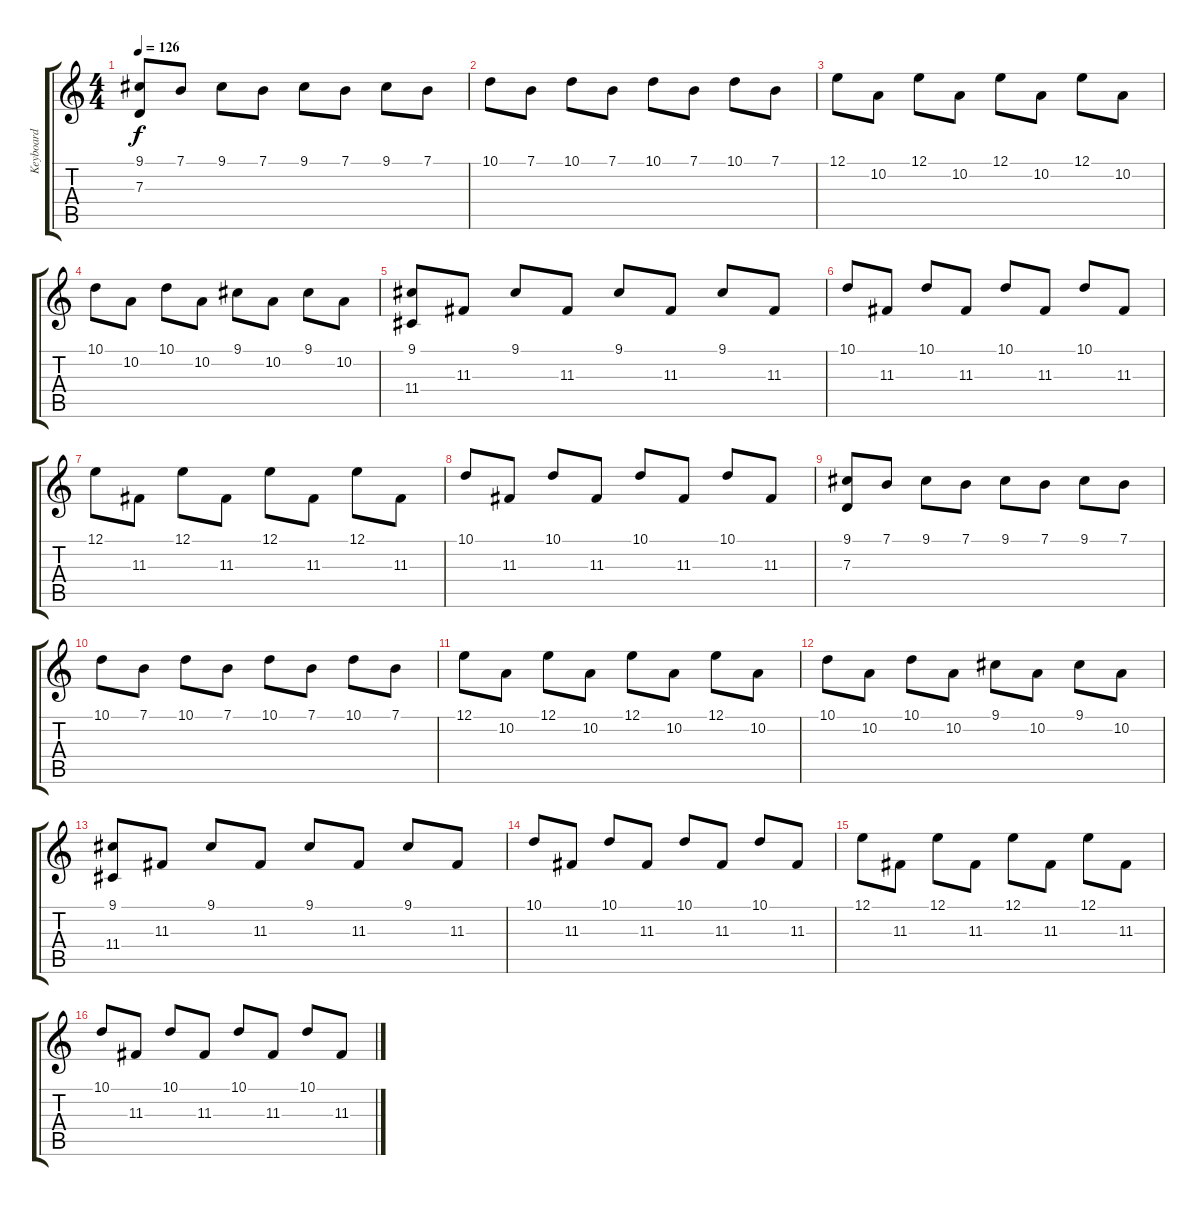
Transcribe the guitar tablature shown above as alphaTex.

\track ("Keyboard" "Keyboard") {instrument stringensemble2}
\staff {score tabs}
\tuning (E4 B3 G3 D3 A2 E2) {hide}
\ts (4 4)
\tempo 126
\clef g2
\ks c
(9.1 7.3).8{dy f} 7.1.8 9.1.8 7.1.8 9.1.8 7.1.8 9.1.8 7.1.8 |
10.1.8 7.1.8 10.1.8 7.1.8 10.1.8 7.1.8 10.1.8 7.1.8 |
12.1.8 10.2.8 12.1.8 10.2.8 12.1.8 10.2.8 12.1.8 10.2.8 |
10.1.8 10.2.8 10.1.8 10.2.8 9.1.8 10.2.8 9.1.8 10.2.8 |
(9.1 11.4).8 11.3.8 9.1.8 11.3.8 9.1.8 11.3.8 9.1.8 11.3.8 |
10.1.8 11.3.8 10.1.8 11.3.8 10.1.8 11.3.8 10.1.8 11.3.8 |
12.1.8 11.3.8 12.1.8 11.3.8 12.1.8 11.3.8 12.1.8 11.3.8 |
10.1.8 11.3.8 10.1.8 11.3.8 10.1.8 11.3.8 10.1.8 11.3.8 |
(9.1 7.3).8 7.1.8 9.1.8 7.1.8 9.1.8 7.1.8 9.1.8 7.1.8 |
10.1.8 7.1.8 10.1.8 7.1.8 10.1.8 7.1.8 10.1.8 7.1.8 |
12.1.8 10.2.8 12.1.8 10.2.8 12.1.8 10.2.8 12.1.8 10.2.8 |
10.1.8 10.2.8 10.1.8 10.2.8 9.1.8 10.2.8 9.1.8 10.2.8 |
(9.1 11.4).8 11.3.8 9.1.8 11.3.8 9.1.8 11.3.8 9.1.8 11.3.8 |
10.1.8 11.3.8 10.1.8 11.3.8 10.1.8 11.3.8 10.1.8 11.3.8 |
12.1.8 11.3.8 12.1.8 11.3.8 12.1.8 11.3.8 12.1.8 11.3.8 |
10.1.8 11.3.8 10.1.8 11.3.8 10.1.8 11.3.8 10.1.8 11.3.8
